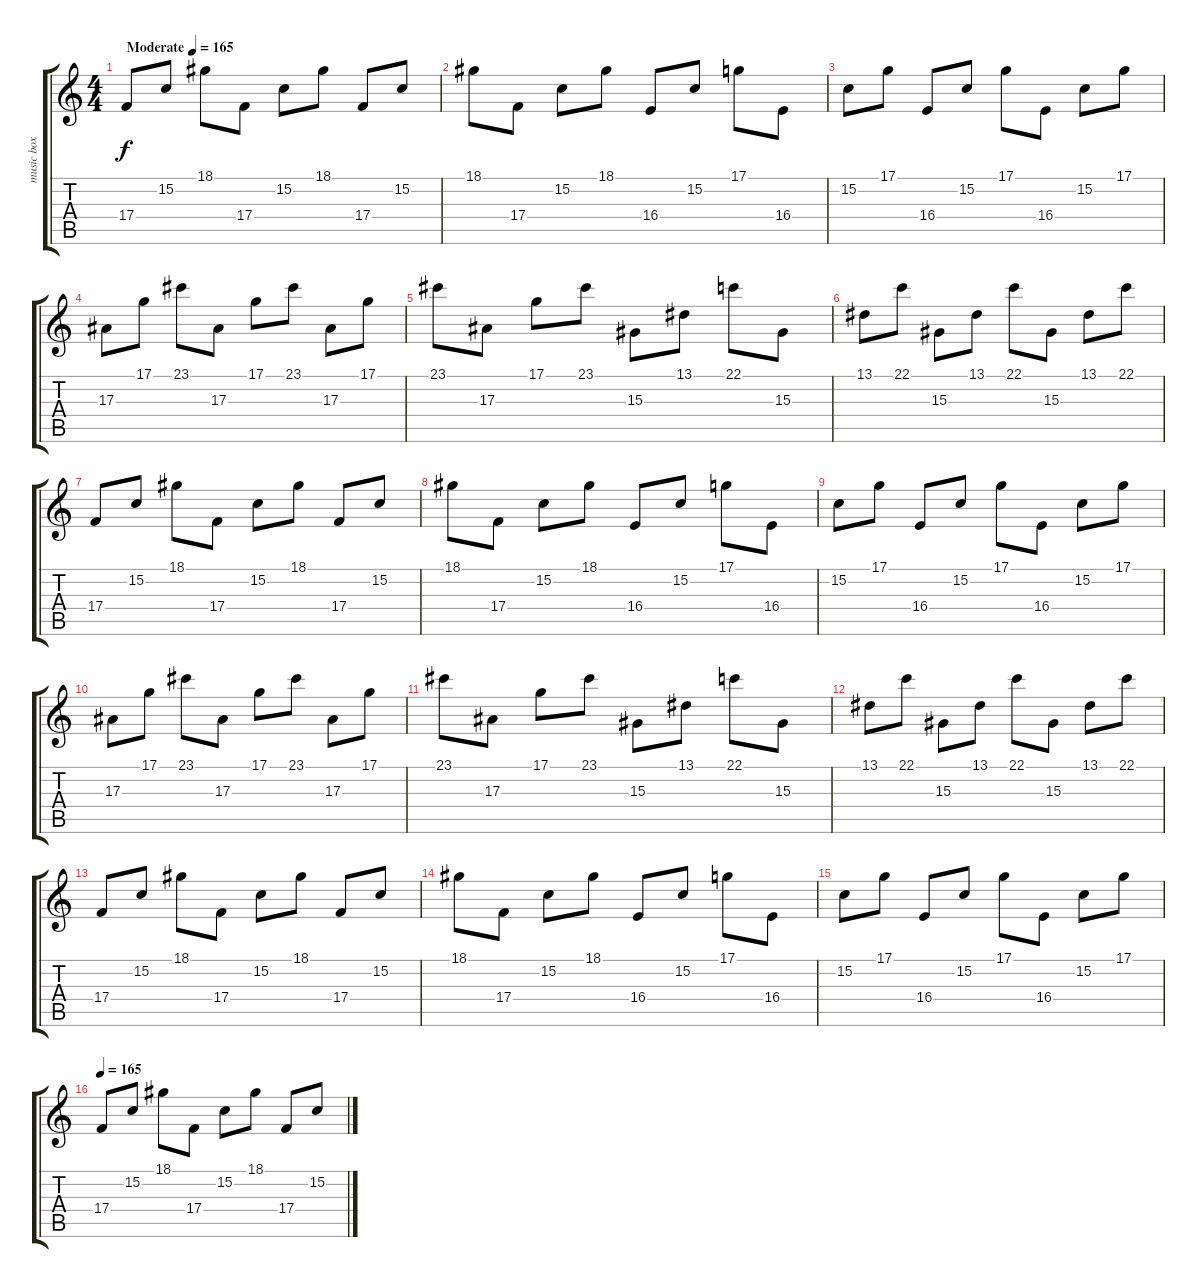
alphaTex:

\track ("music box" "music box") {instrument musicbox}
\staff {score tabs}
\tuning (D4 A3 F3 C3 G2 C2) {hide}
\ts (4 4)
\tempo (165 "Moderate")
\clef g2
\ks c
17.4.8{dy f instrument musicbox} 15.2.8 18.1.8 17.4.8 15.2.8 18.1.8 17.4.8 15.2.8 |
18.1.8 17.4.8 15.2.8 18.1.8 16.4.8 15.2.8 17.1.8 16.4.8 |
15.2.8 17.1.8 16.4.8 15.2.8 17.1.8 16.4.8 15.2.8 17.1.8 |
17.3.8 17.1.8 23.1.8 17.3.8 17.1.8 23.1.8 17.3.8 17.1.8 |
23.1.8 17.3.8 17.1.8 23.1.8 15.3.8 13.1.8 22.1.8 15.3.8 |
13.1.8 22.1.8 15.3.8 13.1.8 22.1.8 15.3.8 13.1.8 22.1.8 |
17.4.8 15.2.8 18.1.8 17.4.8 15.2.8 18.1.8 17.4.8 15.2.8 |
18.1.8 17.4.8 15.2.8 18.1.8 16.4.8 15.2.8 17.1.8 16.4.8 |
15.2.8 17.1.8 16.4.8 15.2.8 17.1.8 16.4.8 15.2.8 17.1.8 |
17.3.8 17.1.8 23.1.8 17.3.8 17.1.8 23.1.8 17.3.8 17.1.8 |
23.1.8 17.3.8 17.1.8 23.1.8 15.3.8 13.1.8 22.1.8 15.3.8 |
13.1.8 22.1.8 15.3.8 13.1.8 22.1.8 15.3.8 13.1.8 22.1.8 |
17.4.8{instrument pizzicatostrings} 15.2.8 18.1.8 17.4.8 15.2.8 18.1.8 17.4.8 15.2.8 |
18.1.8 17.4.8 15.2.8 18.1.8 16.4.8 15.2.8 17.1.8 16.4.8 |
15.2.8 17.1.8 16.4.8 15.2.8 17.1.8 16.4.8 15.2.8 17.1.8 |
\tempo 165
17.4.8{instrument musicbox} 15.2.8 18.1.8 17.4.8 15.2.8 18.1.8 17.4.8 15.2.8
